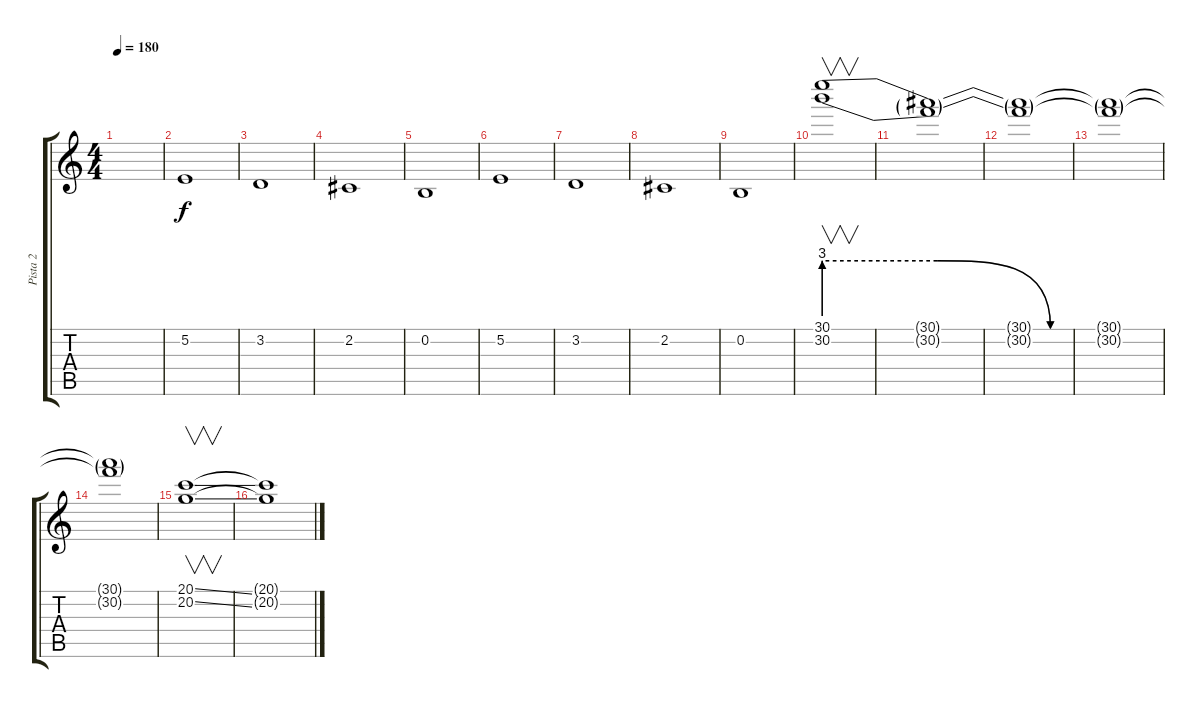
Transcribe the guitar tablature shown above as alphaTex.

\track ("Pista 2" "Pista 2") {instrument synthstrings2}
\staff {score tabs}
\tuning (E4 B3 G3 D3 A2 E2) {hide}
\ts (4 4)
\tempo 180
\clef g2
\ks c
|
5.2.1 |
3.2.1 |
2.2.1 |
0.2.1 |
5.2.1 |
3.2.1 |
2.2.1 |
0.2.1 |
(30.1{be (custom 0 12 20 12 40 0 60 0)} 30.2{be (custom 0 12 20 12 40 0 60 0)}).1{v} |
(30.1{t} 30.2{t}).1 |
(30.1{t} 30.2{t}).1 |
(30.1{t} 30.2{t}).1 |
(30.1{t} 30.2{t}).1 |
(20.1{ss} 20.2{ss}).1{v} |
(20.1{t} 20.2{t}).1
